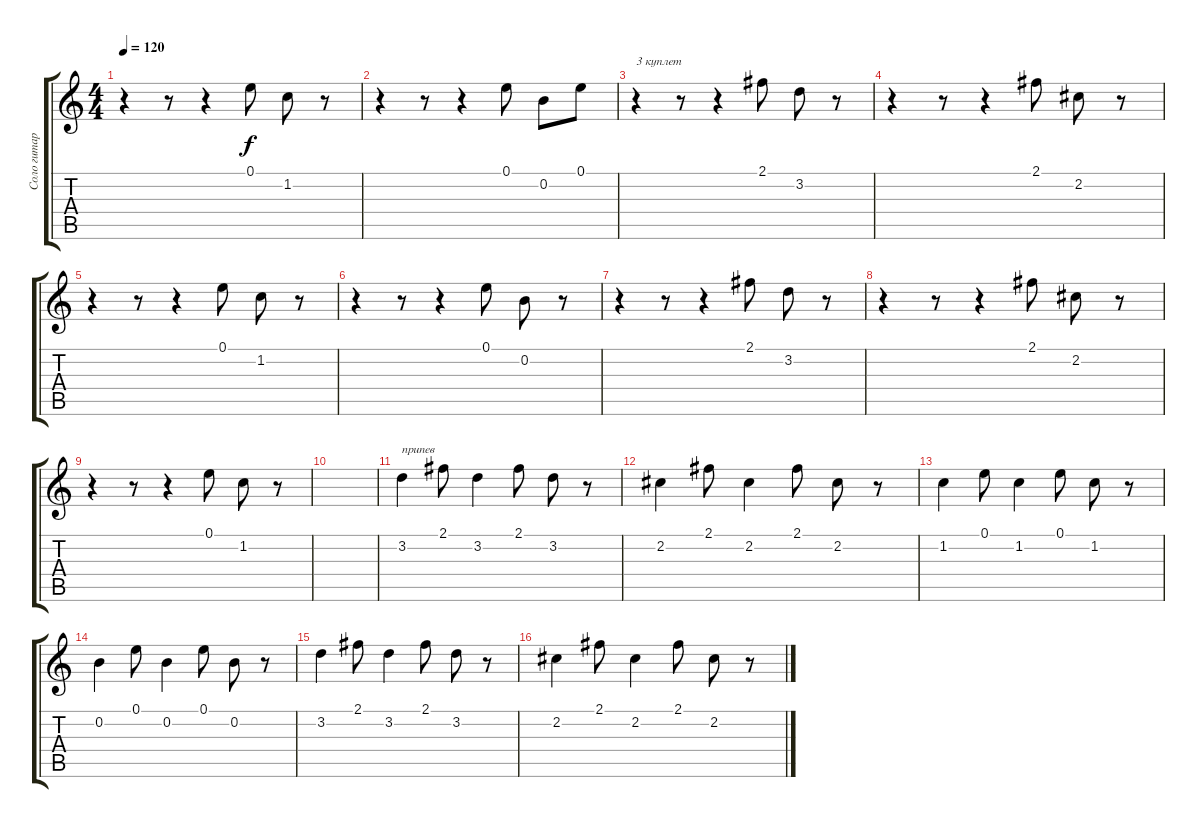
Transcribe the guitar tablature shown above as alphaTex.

\track ("Соло гитара" "Соло гитар") {instrument overdrivenguitar}
\staff {score tabs}
\tuning (E4 B3 G3 D3 A2 E2) {hide}
\ts (4 4)
\tempo 120
\clef g2
\ks c
r.4{dy f} r.8 r.4 0.1.8 1.2.8 r.8 |
r.4 r.8 r.4 0.1.8 0.2.8 0.1.8 |
r.4{txt "3 куплет"} r.8 r.4 2.1.8 3.2.8 r.8 |
r.4 r.8 r.4 2.1.8 2.2.8 r.8 |
r.4 r.8 r.4 0.1.8 1.2.8 r.8 |
r.4 r.8 r.4 0.1.8 0.2.8 r.8 |
r.4 r.8 r.4 2.1.8 3.2.8 r.8 |
r.4 r.8 r.4 2.1.8 2.2.8 r.8 |
r.4 r.8 r.4 0.1.8 1.2.8 r.8 |
|
3.2.4{txt "припев"} 2.1.8 3.2.4 2.1.8 3.2.8 r.8 |
2.2.4 2.1.8 2.2.4 2.1.8 2.2.8 r.8 |
1.2.4 0.1.8 1.2.4 0.1.8 1.2.8 r.8 |
0.2.4 0.1.8 0.2.4 0.1.8 0.2.8 r.8 |
3.2.4 2.1.8 3.2.4 2.1.8 3.2.8 r.8 |
2.2.4 2.1.8 2.2.4 2.1.8 2.2.8 r.8
